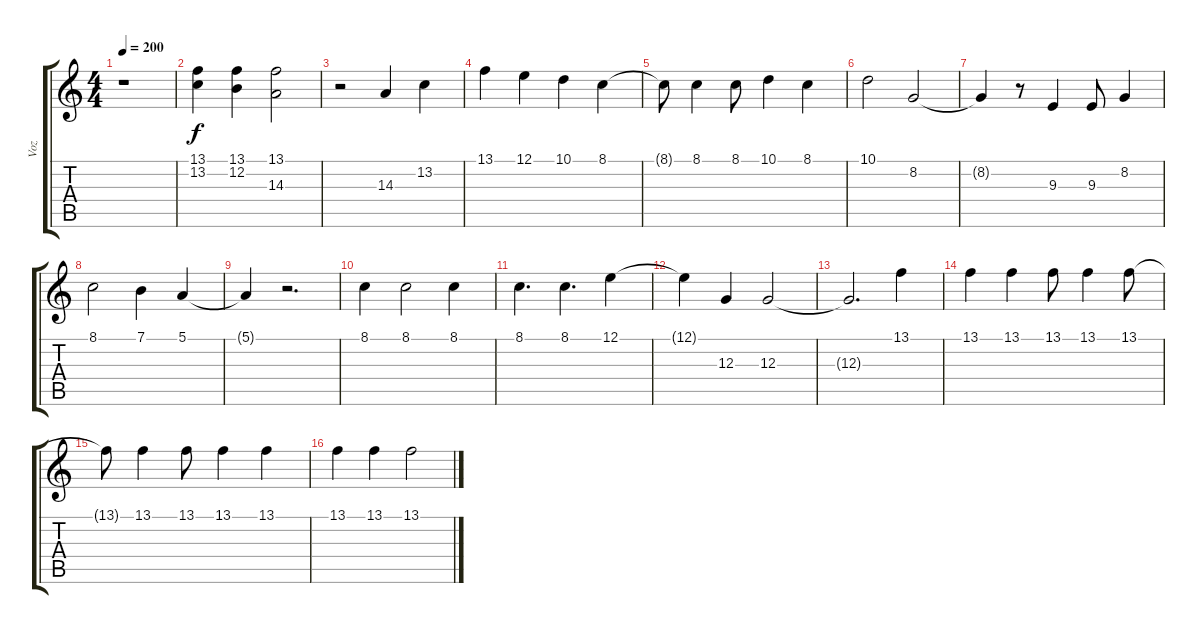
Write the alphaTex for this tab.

\track ("Voz" "Voz") {instrument synthbrass1}
\staff {score tabs}
\tuning (E4 B3 G3 D3 A2 E2) {hide}
\ts (4 4)
\tempo 200
\clef g2
\ks c
r.1{dy f} |
(13.1 13.2).4 (13.1 12.2).4 (13.1 14.3).2 |
r.2 14.3.4 13.2.4 |
13.1.4 12.1.4 10.1.4 8.1.4 |
8.1{t}.8 8.1.4 8.1.8 10.1.4 8.1.4 |
10.1.2 8.2.2 |
8.2{t}.4 r.8 9.3.4 9.3.8 8.2.4 |
8.1.2 7.1.4 5.1.4 |
5.1{t}.4 r.2{d} |
8.1.4 8.1.2 8.1.4 |
8.1.4{d} 8.1.4{d} 12.1.4 |
12.1{t}.4 12.3.4 12.3.2 |
12.3{t}.2{d} 13.1.4 |
13.1.4 13.1.4 13.1.8 13.1.4 13.1.8 |
13.1{t}.8 13.1.4 13.1.8 13.1.4 13.1.4 |
13.1.4 13.1.4 13.1.2
